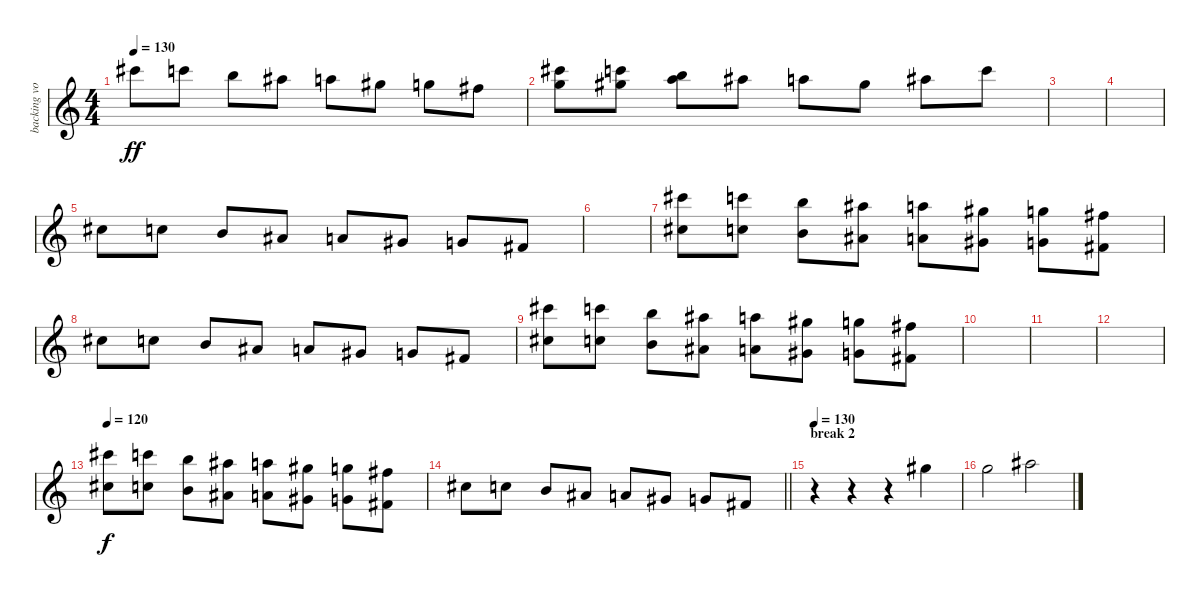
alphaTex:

\track ("backing vocals" "backing vo") {instrument sopranosax}
\staff {score}
\tuning (E4 B3 G3 D3 A2 E2) {hide}
\ts (4 4)
\tempo 130
\clef g2
\ks c
21.1.8{dy ff} 20.1.8 19.1.8 18.1.8 17.1.8 16.1.8 15.1.8 14.1.8 |
(21.1 20.2).8 (20.1 21.2).8 (19.1 22.2).8 18.1.8 17.1.8 16.1.8 18.1.8 20.1.8 |
|
|
9.1.8 8.1.8 7.1.8 6.1.8 5.1.8 4.1.8 3.1.8 2.1.8 |
|
(21.1 14.2).8 (20.1 13.2).8 (19.1 12.2).8 (18.1 11.2).8 (17.1 10.2).8 (16.1 9.2).8 (15.1 8.2).8 (14.1 7.2).8 |
9.1.8 8.1.8 7.1.8 6.1.8 5.1.8 4.1.8 3.1.8 2.1.8 |
(21.1 14.2).8 (20.1 13.2).8 (19.1 12.2).8 (18.1 11.2).8 (17.1 10.2).8 (16.1 9.2).8 (15.1 8.2).8 (14.1 7.2).8 |
|
|
|
\tempo 120
(21.1 14.2).8{dy f} (20.1 13.2).8 (19.1 12.2).8 (18.1 11.2).8 (17.1 10.2).8 (16.1 9.2).8 (15.1 8.2).8 (14.1 7.2).8 |
\barLineRight lightlight
9.1.8 8.1.8 7.1.8 6.1.8 5.1.8 4.1.8 3.1.8 2.1.8 |
\section ("" "break 2")
\tempo 130
r.4 r.4 r.4 16.1.4{instrument sopranosax} |
15.1.2 23.2.2
